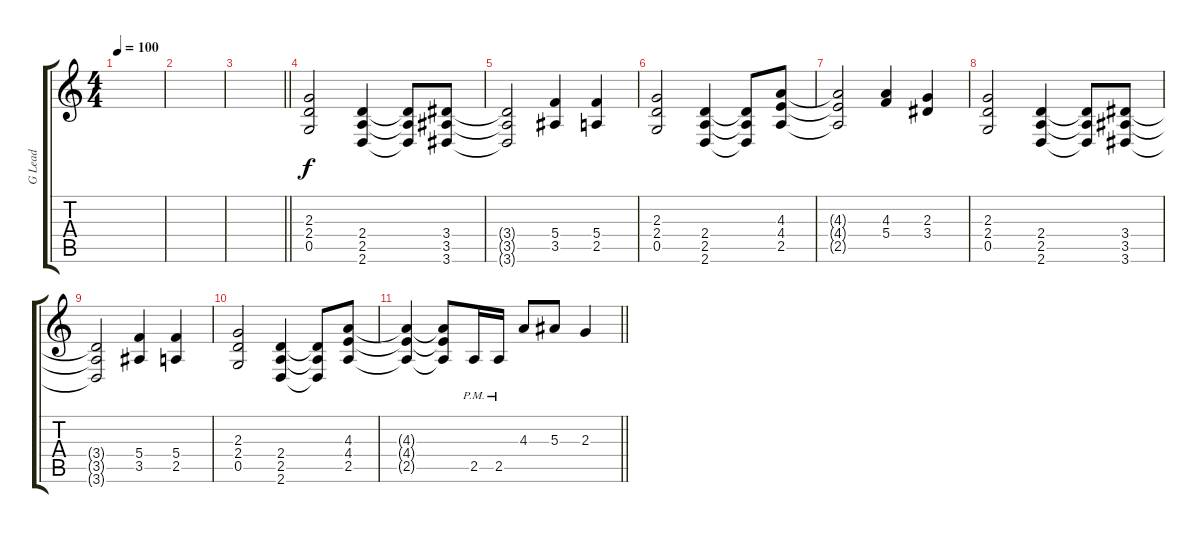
\track ("G Lead" "G Lead") {instrument distortionguitar}
\staff {score tabs}
\tuning (D4 A3 F3 C3 G2 C2) {hide}
\ts (4 4)
\tempo 100
\clef g2
\ks c
|
|
\barLineRight lightlight
|
(2.3 2.4 0.5).2 (2.4 2.5 2.6).4 (2.4{t} 2.5{t} 2.6{t}).8 (3.4 3.5 3.6).8 |
(3.4{t} 3.5{t} 3.6{t}).2 (5.4 3.5).4 (5.4 2.5).4 |
(2.3 2.4 0.5).2 (2.4 2.5 2.6).4 (2.4{t} 2.5{t} 2.6{t}).8 (4.3 4.4 2.5).8 |
(4.3{t} 4.4{t} 2.5{t}).2 (4.3 5.4).4 (2.3 3.4).4 |
(2.3 2.4 0.5).2 (2.4 2.5 2.6).4 (2.4{t} 2.5{t} 2.6{t}).8 (3.4 3.5 3.6).8 |
(3.4{t} 3.5{t} 3.6{t}).2 (5.4 3.5).4 (5.4 2.5).4 |
(2.3 2.4 0.5).2 (2.4 2.5 2.6).4 (2.4{t} 2.5{t} 2.6{t}).8 (4.3 4.4 2.5).8 |
\barLineRight lightlight
(4.3{t} 4.4{t} 2.5{t}).4 (4.3{t} 4.4{t} 2.5{t}).8 2.5{pm}.16 2.5{pm}.16 4.3.8 5.3.8 2.3.4
